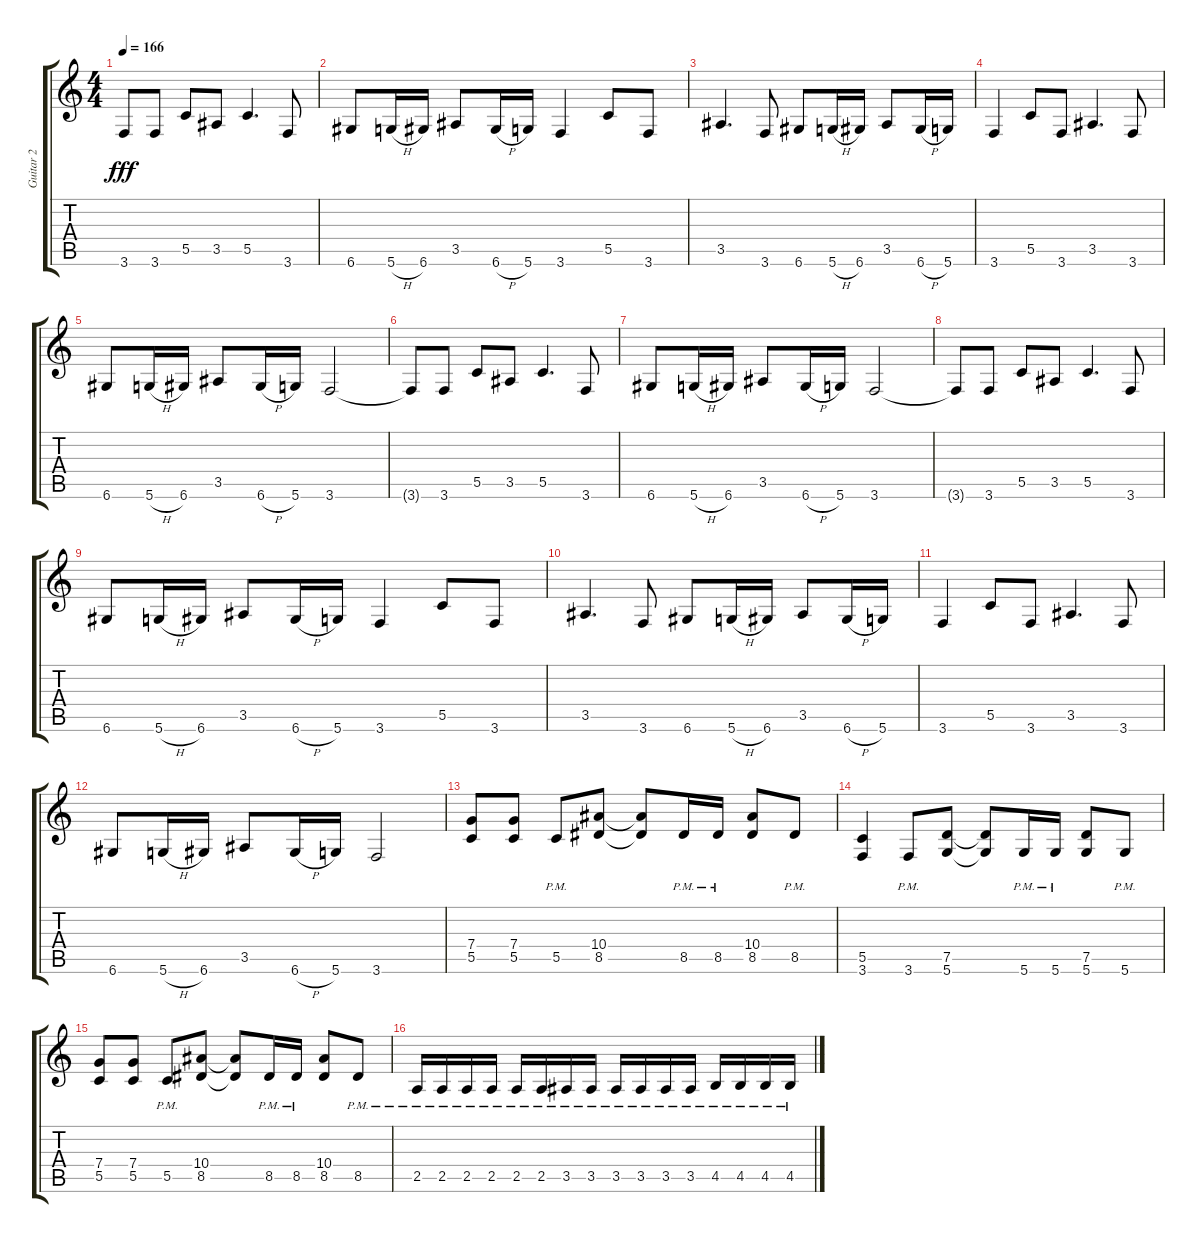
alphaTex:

\track ("Guitar 2" "Guitar 2") {instrument distortionguitar}
\staff {score tabs}
\tuning (D4 A3 F3 C3 G2 D2) {hide}
\ts (4 4)
\tempo 166
\clef g2
\ks c
3.6{t}.8{dy fff} 3.6.8 5.5.8 3.5.8 5.5.4{d} 3.6.8 |
6.6.8 5.6{h}.16 6.6.16 3.5.8 6.6{h}.16 5.6.16 3.6.4 5.5.8 3.6.8 |
3.5.4{d} 3.6.8 6.6.8 5.6{h}.16 6.6.16 3.5.8 6.6{h}.16 5.6.16 |
3.6.4 5.5.8 3.6.8 3.5.4{d} 3.6.8 |
6.6.8 5.6{h}.16 6.6.16 3.5.8 6.6{h}.16 5.6.16 3.6.2 |
3.6{t}.8 3.6.8 5.5.8 3.5.8 5.5.4{d} 3.6.8 |
6.6.8 5.6{h}.16 6.6.16 3.5.8 6.6{h}.16 5.6.16 3.6.2 |
3.6{t}.8 3.6.8 5.5.8 3.5.8 5.5.4{d} 3.6.8 |
6.6.8 5.6{h}.16 6.6.16 3.5.8 6.6{h}.16 5.6.16 3.6.4 5.5.8 3.6.8 |
3.5.4{d} 3.6.8 6.6.8 5.6{h}.16 6.6.16 3.5.8 6.6{h}.16 5.6.16 |
3.6.4 5.5.8 3.6.8 3.5.4{d} 3.6.8 |
6.6.8 5.6{h}.16 6.6.16 3.5.8 6.6{h}.16 5.6.16 3.6.2 |
(7.4 5.5).8 (7.4 5.5).8 5.5{pm}.8 (10.4 8.5).8 (10.4{t} 8.5{t}).8 8.5{pm}.16 8.5{pm}.16 (10.4 8.5).8 8.5{pm}.8 |
(5.5 3.6).4 3.6{pm}.8 (7.5 5.6).8 (7.5{t} 5.6{t}).8 5.6{pm}.16 5.6{pm}.16 (7.5 5.6).8 5.6{pm}.8 |
(7.4 5.5).8 (7.4 5.5).8 5.5{pm}.8 (10.4 8.5).8 (10.4{t} 8.5{t}).8 8.5{pm}.16 8.5{pm}.16 (10.4 8.5).8 8.5{pm}.8 |
2.5{pm}.16 2.5{pm}.16 2.5{pm}.16 2.5{pm}.16 2.5{pm}.16 2.5{pm}.16 3.5{pm}.16 3.5{pm}.16 3.5{pm}.16 3.5{pm}.16 3.5{pm}.16 3.5{pm}.16 4.5{pm}.16 4.5{pm}.16 4.5{pm}.16 4.5{pm}.16
